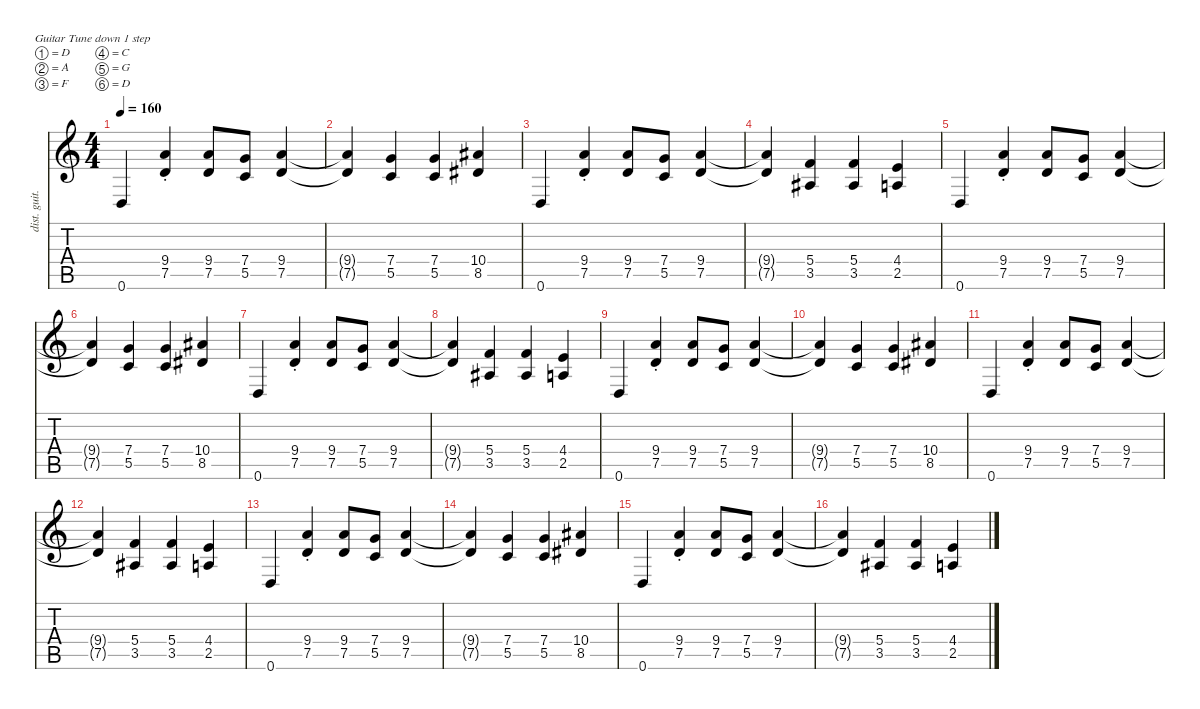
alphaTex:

\defaultSystemsLayout 4
\hideDynamics
\bracketExtendMode nobrackets
\otherSystemsTrackNameOrientation horizontal
\track ("Rythm" "dist. guit.") {instrument overdrivenguitar}
\staff {score tabs}
\tuning (D4 A3 F3 C3 G2 D2)
\ts (4 4)
\tempo 160
\clef g2
\ks c
0.6.4{dy mf beam Up} (7.5{st} 9.4{st}).4{beam Up} (7.5 9.4).8{beam Up} (7.4 5.5).8{beam Up} (7.5 9.4).4{beam Up} |
(7.5{t} 9.4{t}).4{beam Up} (5.5 7.4).4{beam Up} (5.5 7.4).4{beam Up} (10.4{acc #} 8.5{acc #}).4{beam Up} |
0.6.4{beam Up} (7.5{st} 9.4{st}).4{beam Up} (7.5 9.4).8{beam Up} (7.4 5.5).8{beam Up} (7.5 9.4).4{beam Up} |
(7.5{t} 9.4{t}).4{beam Up} (3.5{acc #} 5.4).4{beam Up} (3.5{acc #} 5.4).4{beam Up} (2.5 4.4).4{beam Up} |
0.6.4{beam Up} (7.5{st} 9.4{st}).4{beam Up} (7.5 9.4).8{beam Up} (7.4 5.5).8{beam Up} (7.5 9.4).4{beam Up} |
(7.5{t} 9.4{t}).4{beam Up} (5.5 7.4).4{beam Up} (5.5 7.4).4{beam Up} (10.4{acc #} 8.5{acc #}).4{beam Up} |
0.6.4{beam Up} (7.5{st} 9.4{st}).4{beam Up} (7.5 9.4).8{beam Up} (7.4 5.5).8{beam Up} (7.5 9.4).4{beam Up} |
(7.5{t} 9.4{t}).4{beam Up} (3.5{acc #} 5.4).4{beam Up} (3.5{acc #} 5.4).4{beam Up} (2.5 4.4).4{beam Up} |
0.6.4{beam Up} (7.5{st} 9.4{st}).4{beam Up} (7.5 9.4).8{beam Up} (7.4 5.5).8{beam Up} (7.5 9.4).4{beam Up} |
(7.5{t} 9.4{t}).4{beam Up} (5.5 7.4).4{beam Up} (5.5 7.4).4{beam Up} (10.4{acc #} 8.5{acc #}).4{beam Up} |
0.6.4{beam Up} (7.5{st} 9.4{st}).4{beam Up} (7.5 9.4).8{beam Up} (7.4 5.5).8{beam Up} (7.5 9.4).4{beam Up} |
(7.5{t} 9.4{t}).4{beam Up} (3.5{acc #} 5.4).4{beam Up} (3.5{acc #} 5.4).4{beam Up} (2.5 4.4).4{beam Up} |
0.6.4{beam Up} (7.5{st} 9.4{st}).4{beam Up} (7.5 9.4).8{beam Up} (7.4 5.5).8{beam Up} (7.5 9.4).4{beam Up} |
(7.5{t} 9.4{t}).4{beam Up} (5.5 7.4).4{beam Up} (5.5 7.4).4{beam Up} (10.4{acc #} 8.5{acc #}).4{beam Up} |
0.6.4{beam Up} (7.5{st} 9.4{st}).4{beam Up} (7.5 9.4).8{beam Up} (7.4 5.5).8{beam Up} (7.5 9.4).4{beam Up} |
(7.5{t} 9.4{t}).4{beam Up} (3.5{acc #} 5.4).4{beam Up} (3.5{acc #} 5.4).4{beam Up} (2.5 4.4).4{beam Up}
